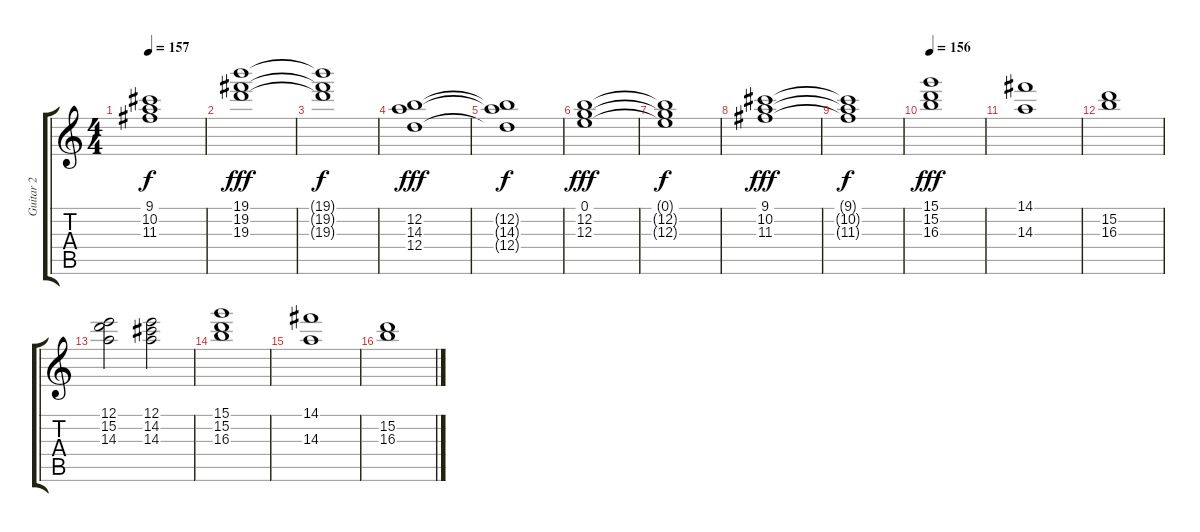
\track ("Guitar 2" "Guitar 2") {instrument overdrivenguitar}
\staff {score tabs}
\tuning (E4 B3 G3 D3 A2 E2) {hide}
\ts (4 4)
\tempo 157
\clef g2
\ks c
(9.1{t} 10.2{t} 11.3{t}).1{dy f} |
(19.1 19.2 19.3).1{dy fff} |
(19.1{t} 19.2{t} 19.3{t}).1{dy f} |
(12.2 14.3 12.4).1{dy fff} |
(12.2{t} 14.3{t} 12.4{t}).1{dy f} |
(0.1 12.2 12.3).1{dy fff} |
(0.1{t} 12.2{t} 12.3{t}).1{dy f} |
(9.1 10.2 11.3).1{dy fff} |
(9.1{t} 10.2{t} 11.3{t}).1{dy f} |
\tempo 156
(15.1 15.2 16.3).1{dy fff} |
(14.1 14.3).1 |
(15.2 16.3).1 |
(12.1 15.2 14.3).2 (12.1 14.2 14.3).2 |
(15.1 15.2 16.3).1 |
(14.1 14.3).1 |
(15.2 16.3).1
